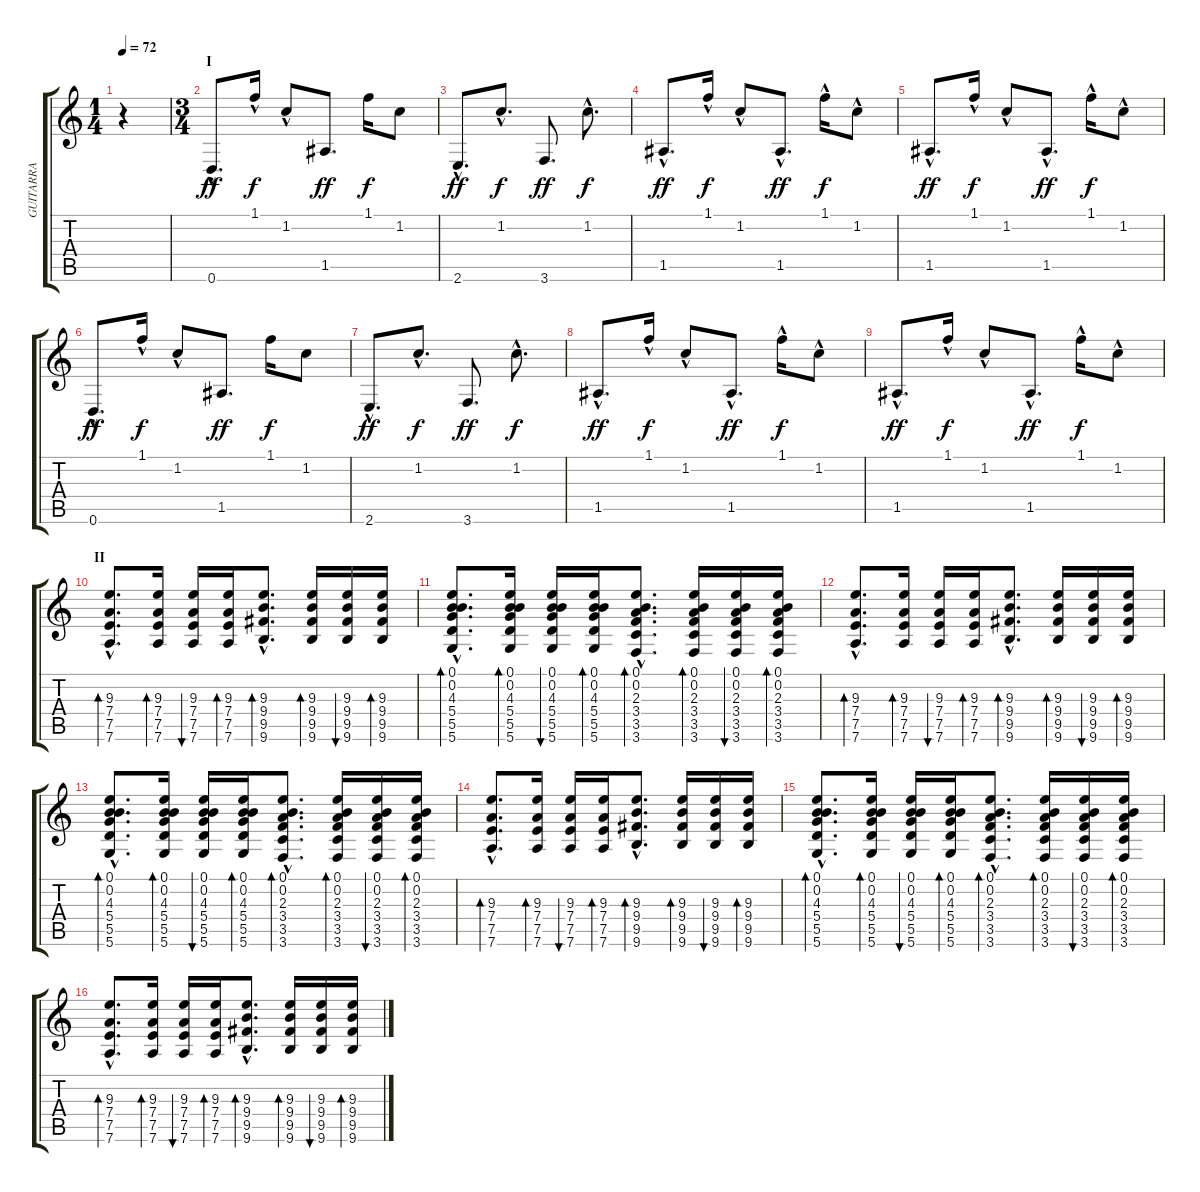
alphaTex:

\track ("GUITARRA" "GUITARRA") {instrument electricguitarjazz}
\staff {score tabs}
\tuning (E4 B3 G3 D3 A2 D2) {hide}
\ts (1 4)
\tempo 72
\clef g2
\ks c
r.4{dy ff instrument electricguitarjazz} |
\ts (3 4)
\section ("" "I")
0.6{hac}.8{d} 1.1{hac}.16{dy f} 1.2{hac}.8 1.5.8{d dy ff} 1.1.16{dy f} 1.2.8 |
2.6{hac}.8{d dy ff} 1.2{hac}.8{d dy f} 3.6.8{d dy ff} 1.2{hac}.8{d dy f} |
1.5{hac}.8{d dy ff} 1.1{hac}.16{dy f} 1.2{hac}.8 1.5{hac}.8{d dy ff} 1.1{hac}.16{dy f} 1.2{hac}.8 |
1.5{hac}.8{d dy ff} 1.1{hac}.16{dy f} 1.2{hac}.8 1.5{hac}.8{d dy ff} 1.1{hac}.16{dy f} 1.2{hac}.8 |
0.6{hac}.8{d dy ff} 1.1{hac}.16{dy f} 1.2{hac}.8 1.5.8{d dy ff} 1.1.16{dy f} 1.2.8 |
2.6{hac}.8{d dy ff} 1.2{hac}.8{d dy f} 3.6.8{d dy ff} 1.2{hac}.8{d dy f} |
1.5{hac}.8{d dy ff} 1.1{hac}.16{dy f} 1.2{hac}.8 1.5{hac}.8{d dy ff} 1.1{hac}.16{dy f} 1.2{hac}.8 |
1.5{hac}.8{d dy ff} 1.1{hac}.16{dy f} 1.2{hac}.8 1.5{hac}.8{d dy ff} 1.1{hac}.16{dy f} 1.2{hac}.8 |
\section ("" "II")
(9.3{hac} 7.4{hac} 7.5{hac} 7.6{hac}).8{d bd 60} (9.3 7.4 7.5 7.6).16{bd 30} (9.3 7.4 7.5 7.6).16{bu 30} (9.3 7.4 7.5 7.6).16{bd 30} (9.3{hac} 9.4{hac} 9.5{hac} 9.6{hac}).8{d bd 60} (9.3 9.4 9.5 9.6).16{bd 30} (9.3 9.4 9.5 9.6).16{bu 30} (9.3 9.4 9.5 9.6).16{bd 30} |
(0.1{hac} 0.2{hac} 4.3{hac} 5.4{hac} 5.5{hac} 5.6{hac}).8{d bd 60} (0.1 0.2 4.3 5.4 5.5 5.6).16{bd 60} (0.1 0.2 4.3 5.4 5.5 5.6).16{bu 30} (0.1 0.2 4.3 5.4 5.5 5.6).16{bd 30} (0.1{hac} 0.2{hac} 2.3{hac} 3.4{hac} 3.5{hac} 3.6{hac}).8{d bd 60} (0.1 0.2 2.3 3.4 3.5 3.6).16{bd 30} (0.1 0.2 2.3 3.4 3.5 3.6).16{bu 30} (0.1 0.2 2.3 3.4 3.5 3.6).16{bd 30} |
(9.3{hac} 7.4{hac} 7.5{hac} 7.6{hac}).8{d bd 60} (9.3 7.4 7.5 7.6).16{bd 30} (9.3 7.4 7.5 7.6).16{bu 30} (9.3 7.4 7.5 7.6).16{bd 30} (9.3{hac} 9.4{hac} 9.5{hac} 9.6{hac}).8{d bd 60} (9.3 9.4 9.5 9.6).16{bd 30} (9.3 9.4 9.5 9.6).16{bu 30} (9.3 9.4 9.5 9.6).16{bd 30} |
(0.1{hac} 0.2{hac} 4.3{hac} 5.4{hac} 5.5{hac} 5.6{hac}).8{d bd 60} (0.1 0.2 4.3 5.4 5.5 5.6).16{bd 60} (0.1 0.2 4.3 5.4 5.5 5.6).16{bu 30} (0.1 0.2 4.3 5.4 5.5 5.6).16{bd 30} (0.1{hac} 0.2{hac} 2.3{hac} 3.4{hac} 3.5{hac} 3.6{hac}).8{d bd 60} (0.1 0.2 2.3 3.4 3.5 3.6).16{bd 30} (0.1 0.2 2.3 3.4 3.5 3.6).16{bu 30} (0.1 0.2 2.3 3.4 3.5 3.6).16{bd 30} |
(9.3{hac} 7.4{hac} 7.5{hac} 7.6{hac}).8{d bd 60} (9.3 7.4 7.5 7.6).16{bd 30} (9.3 7.4 7.5 7.6).16{bu 30} (9.3 7.4 7.5 7.6).16{bd 30} (9.3{hac} 9.4{hac} 9.5{hac} 9.6{hac}).8{d bd 60} (9.3 9.4 9.5 9.6).16{bd 30} (9.3 9.4 9.5 9.6).16{bu 30} (9.3 9.4 9.5 9.6).16{bd 30} |
(0.1{hac} 0.2{hac} 4.3{hac} 5.4{hac} 5.5{hac} 5.6{hac}).8{d bd 60} (0.1 0.2 4.3 5.4 5.5 5.6).16{bd 60} (0.1 0.2 4.3 5.4 5.5 5.6).16{bu 30} (0.1 0.2 4.3 5.4 5.5 5.6).16{bd 30} (0.1{hac} 0.2{hac} 2.3{hac} 3.4{hac} 3.5{hac} 3.6{hac}).8{d bd 60} (0.1 0.2 2.3 3.4 3.5 3.6).16{bd 30} (0.1 0.2 2.3 3.4 3.5 3.6).16{bu 30} (0.1 0.2 2.3 3.4 3.5 3.6).16{bd 30} |
(9.3{hac} 7.4{hac} 7.5{hac} 7.6{hac}).8{d bd 60} (9.3 7.4 7.5 7.6).16{bd 30} (9.3 7.4 7.5 7.6).16{bu 30} (9.3 7.4 7.5 7.6).16{bd 30} (9.3{hac} 9.4{hac} 9.5{hac} 9.6{hac}).8{d bd 60} (9.3 9.4 9.5 9.6).16{bd 30} (9.3 9.4 9.5 9.6).16{bu 30} (9.3 9.4 9.5 9.6).16{bd 30}
